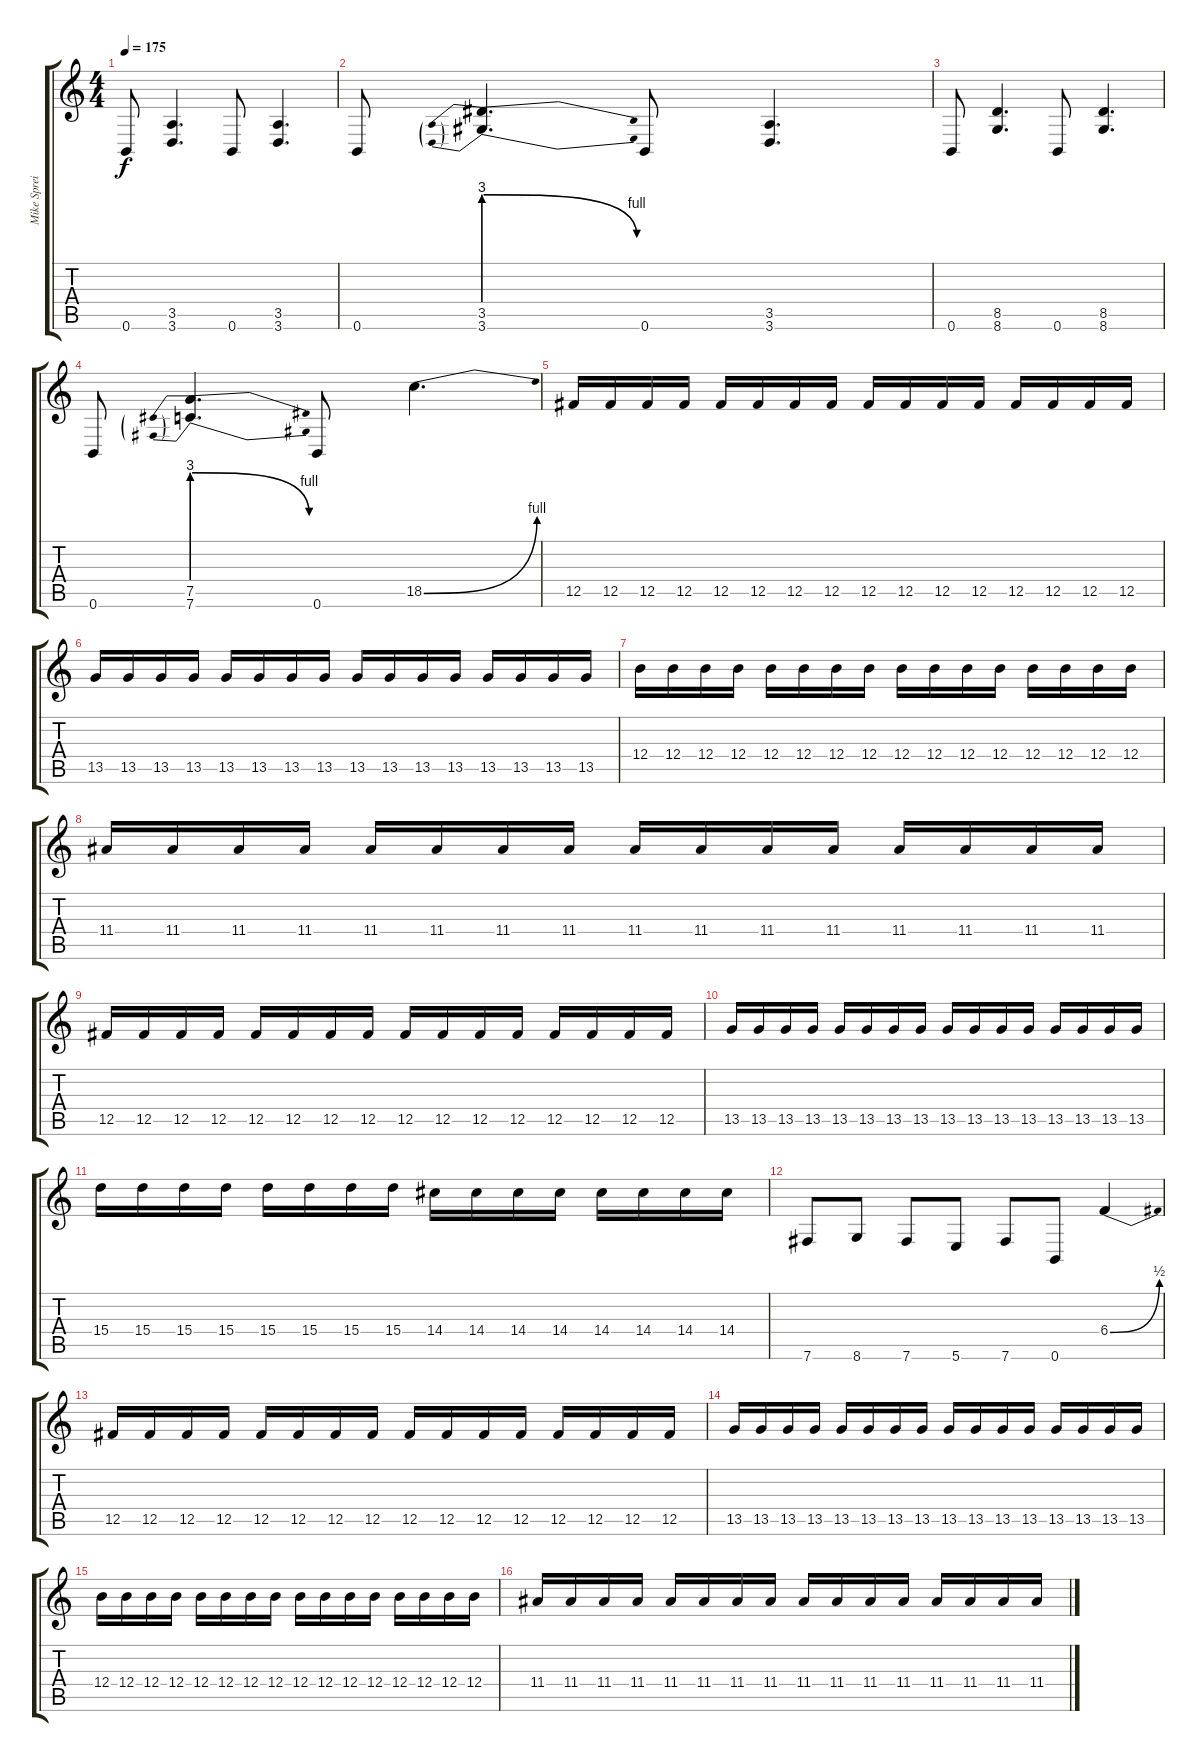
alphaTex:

\track ("Mike Spreitzer (lead)" "Mike Sprei") {instrument overdrivenguitar}
\staff {score tabs}
\tuning (Db4 Ab3 E3 B2 Gb2 B1) {hide}
\ts (4 4)
\tempo 175
\clef g2
\ks c
0.6.8{dy f} (3.5 3.6).4{d} 0.6.8 (3.5 3.6).4{d} |
0.6.8 (3.5{be (prebendrelease 0 12 60 4)} 3.6{be (prebendrelease 0 12 60 4)}).4{d} 0.6.8 (3.5 3.6).4{d} |
0.6.8 (8.5 8.6).4{d} 0.6.8 (8.5 8.6).4{d} |
0.6.8 (7.5{be (prebendrelease 0 12 60 4)} 7.6{be (prebendrelease 0 12 60 4)}).4{d} 0.6.8 18.5{be (bend 0 0 60 4)}.4{d} |
12.5.16 12.5.16 12.5.16 12.5.16 12.5.16 12.5.16 12.5.16 12.5.16 12.5.16 12.5.16 12.5.16 12.5.16 12.5.16 12.5.16 12.5.16 12.5.16 |
13.5.16 13.5.16 13.5.16 13.5.16 13.5.16 13.5.16 13.5.16 13.5.16 13.5.16 13.5.16 13.5.16 13.5.16 13.5.16 13.5.16 13.5.16 13.5.16 |
12.4.16 12.4.16 12.4.16 12.4.16 12.4.16 12.4.16 12.4.16 12.4.16 12.4.16 12.4.16 12.4.16 12.4.16 12.4.16 12.4.16 12.4.16 12.4.16 |
11.4.16 11.4.16 11.4.16 11.4.16 11.4.16 11.4.16 11.4.16 11.4.16 11.4.16 11.4.16 11.4.16 11.4.16 11.4.16 11.4.16 11.4.16 11.4.16 |
12.5.16 12.5.16 12.5.16 12.5.16 12.5.16 12.5.16 12.5.16 12.5.16 12.5.16 12.5.16 12.5.16 12.5.16 12.5.16 12.5.16 12.5.16 12.5.16 |
13.5.16 13.5.16 13.5.16 13.5.16 13.5.16 13.5.16 13.5.16 13.5.16 13.5.16 13.5.16 13.5.16 13.5.16 13.5.16 13.5.16 13.5.16 13.5.16 |
15.4.16 15.4.16 15.4.16 15.4.16 15.4.16 15.4.16 15.4.16 15.4.16 14.4.16 14.4.16 14.4.16 14.4.16 14.4.16 14.4.16 14.4.16 14.4.16 |
7.6.8 8.6.8 7.6.8 5.6.8 7.6.8 0.6.8 6.4{be (bend 0 0 60 2)}.4 |
12.5.16 12.5.16 12.5.16 12.5.16 12.5.16 12.5.16 12.5.16 12.5.16 12.5.16 12.5.16 12.5.16 12.5.16 12.5.16 12.5.16 12.5.16 12.5.16 |
13.5.16 13.5.16 13.5.16 13.5.16 13.5.16 13.5.16 13.5.16 13.5.16 13.5.16 13.5.16 13.5.16 13.5.16 13.5.16 13.5.16 13.5.16 13.5.16 |
12.4.16 12.4.16 12.4.16 12.4.16 12.4.16 12.4.16 12.4.16 12.4.16 12.4.16 12.4.16 12.4.16 12.4.16 12.4.16 12.4.16 12.4.16 12.4.16 |
11.4.16 11.4.16 11.4.16 11.4.16 11.4.16 11.4.16 11.4.16 11.4.16 11.4.16 11.4.16 11.4.16 11.4.16 11.4.16 11.4.16 11.4.16 11.4.16
